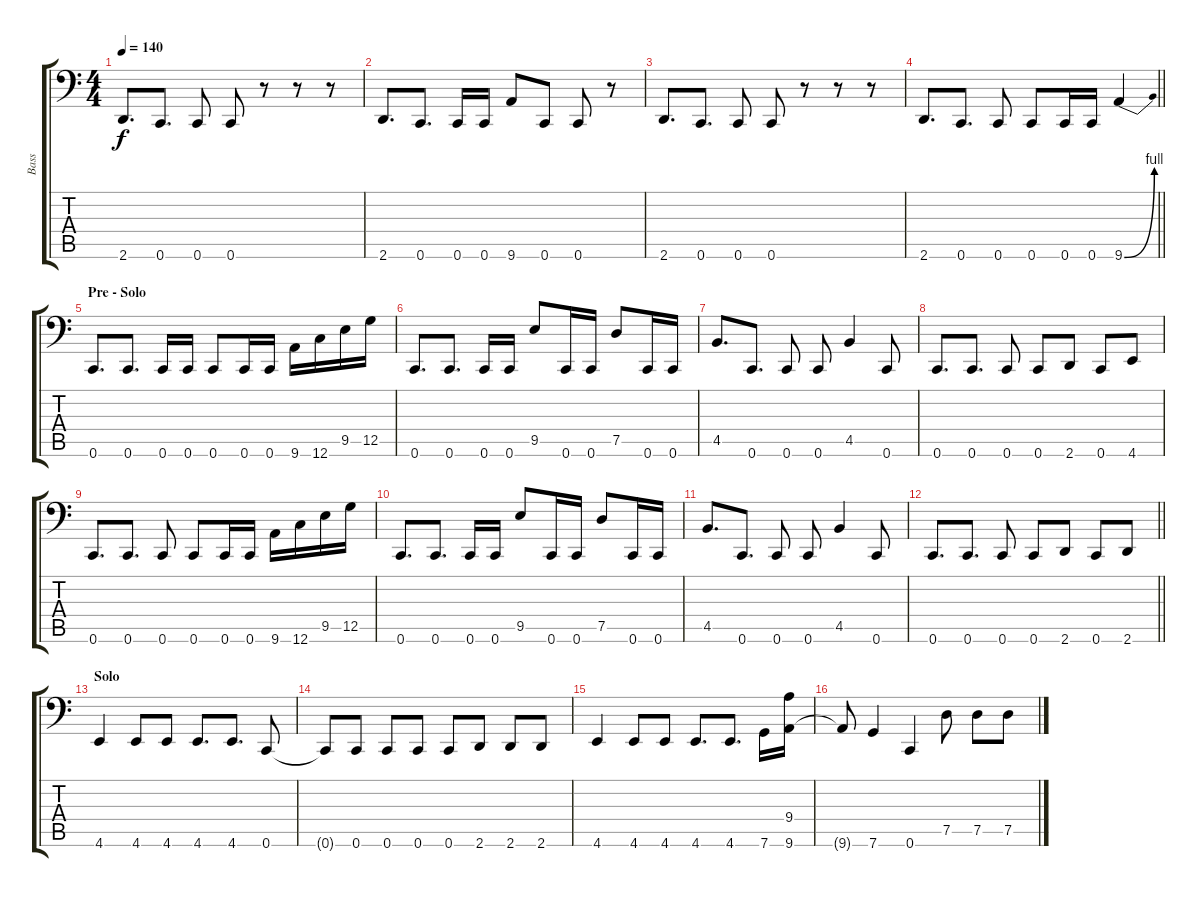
\track ("Bass" "Bass") {instrument electricbassfinger}
\staff {score tabs}
\tuning (D3 A2 F2 C2 G1 C1) {hide}
\ts (4 4)
\tempo 140
\clef f4
\ks c
2.6.8{d dy f} 0.6.8{d} 0.6.8 0.6.8 r.8 r.8 r.8 |
2.6.8{d} 0.6.8{d} 0.6.16 0.6.16 9.6.8 0.6.8 0.6.8 r.8 |
2.6.8{d} 0.6.8{d} 0.6.8 0.6.8 r.8 r.8 r.8 |
\barLineRight lightlight
2.6.8{d} 0.6.8{d} 0.6.8 0.6.8 0.6.16 0.6.16 9.6{be (bend 0 0 60 4)}.4 |
\section ("" "Pre - Solo")
0.6.8{d} 0.6.8{d} 0.6.16 0.6.16 0.6.8 0.6.16 0.6.16 9.6.16 12.6.16 9.5.16 12.5.16 |
0.6.8{d} 0.6.8{d} 0.6.16 0.6.16 9.5.8 0.6.16 0.6.16 7.5.8 0.6.16 0.6.16 |
4.5.8{d} 0.6.8{d} 0.6.8 0.6.8 4.5.4 0.6.8 |
0.6.8{d} 0.6.8{d} 0.6.8 0.6.8 2.6.8 0.6.8 4.6.8 |
0.6.8{d} 0.6.8{d} 0.6.8 0.6.8 0.6.16 0.6.16 9.6.16 12.6.16 9.5.16 12.5.16 |
0.6.8{d} 0.6.8{d} 0.6.16 0.6.16 9.5.8 0.6.16 0.6.16 7.5.8 0.6.16 0.6.16 |
4.5.8{d} 0.6.8{d} 0.6.8 0.6.8 4.5.4 0.6.8 |
\barLineRight lightlight
0.6.8{d} 0.6.8{d} 0.6.8 0.6.8 2.6.8 0.6.8 2.6.8 |
\section ("" "Solo")
4.6.4 4.6.8 4.6.8 4.6.8{d} 4.6.8{d} 0.6.8 |
0.6{t}.8 0.6.8 0.6.8 0.6.8 0.6.8 2.6.8 2.6.8 2.6.8 |
4.6.4 4.6.8 4.6.8 4.6.8{d} 4.6.8{d} 7.6.16 (9.4 9.6).16 |
9.6{t}.8 7.6.4 0.6.4 7.5.8 7.5.8 7.5.8
